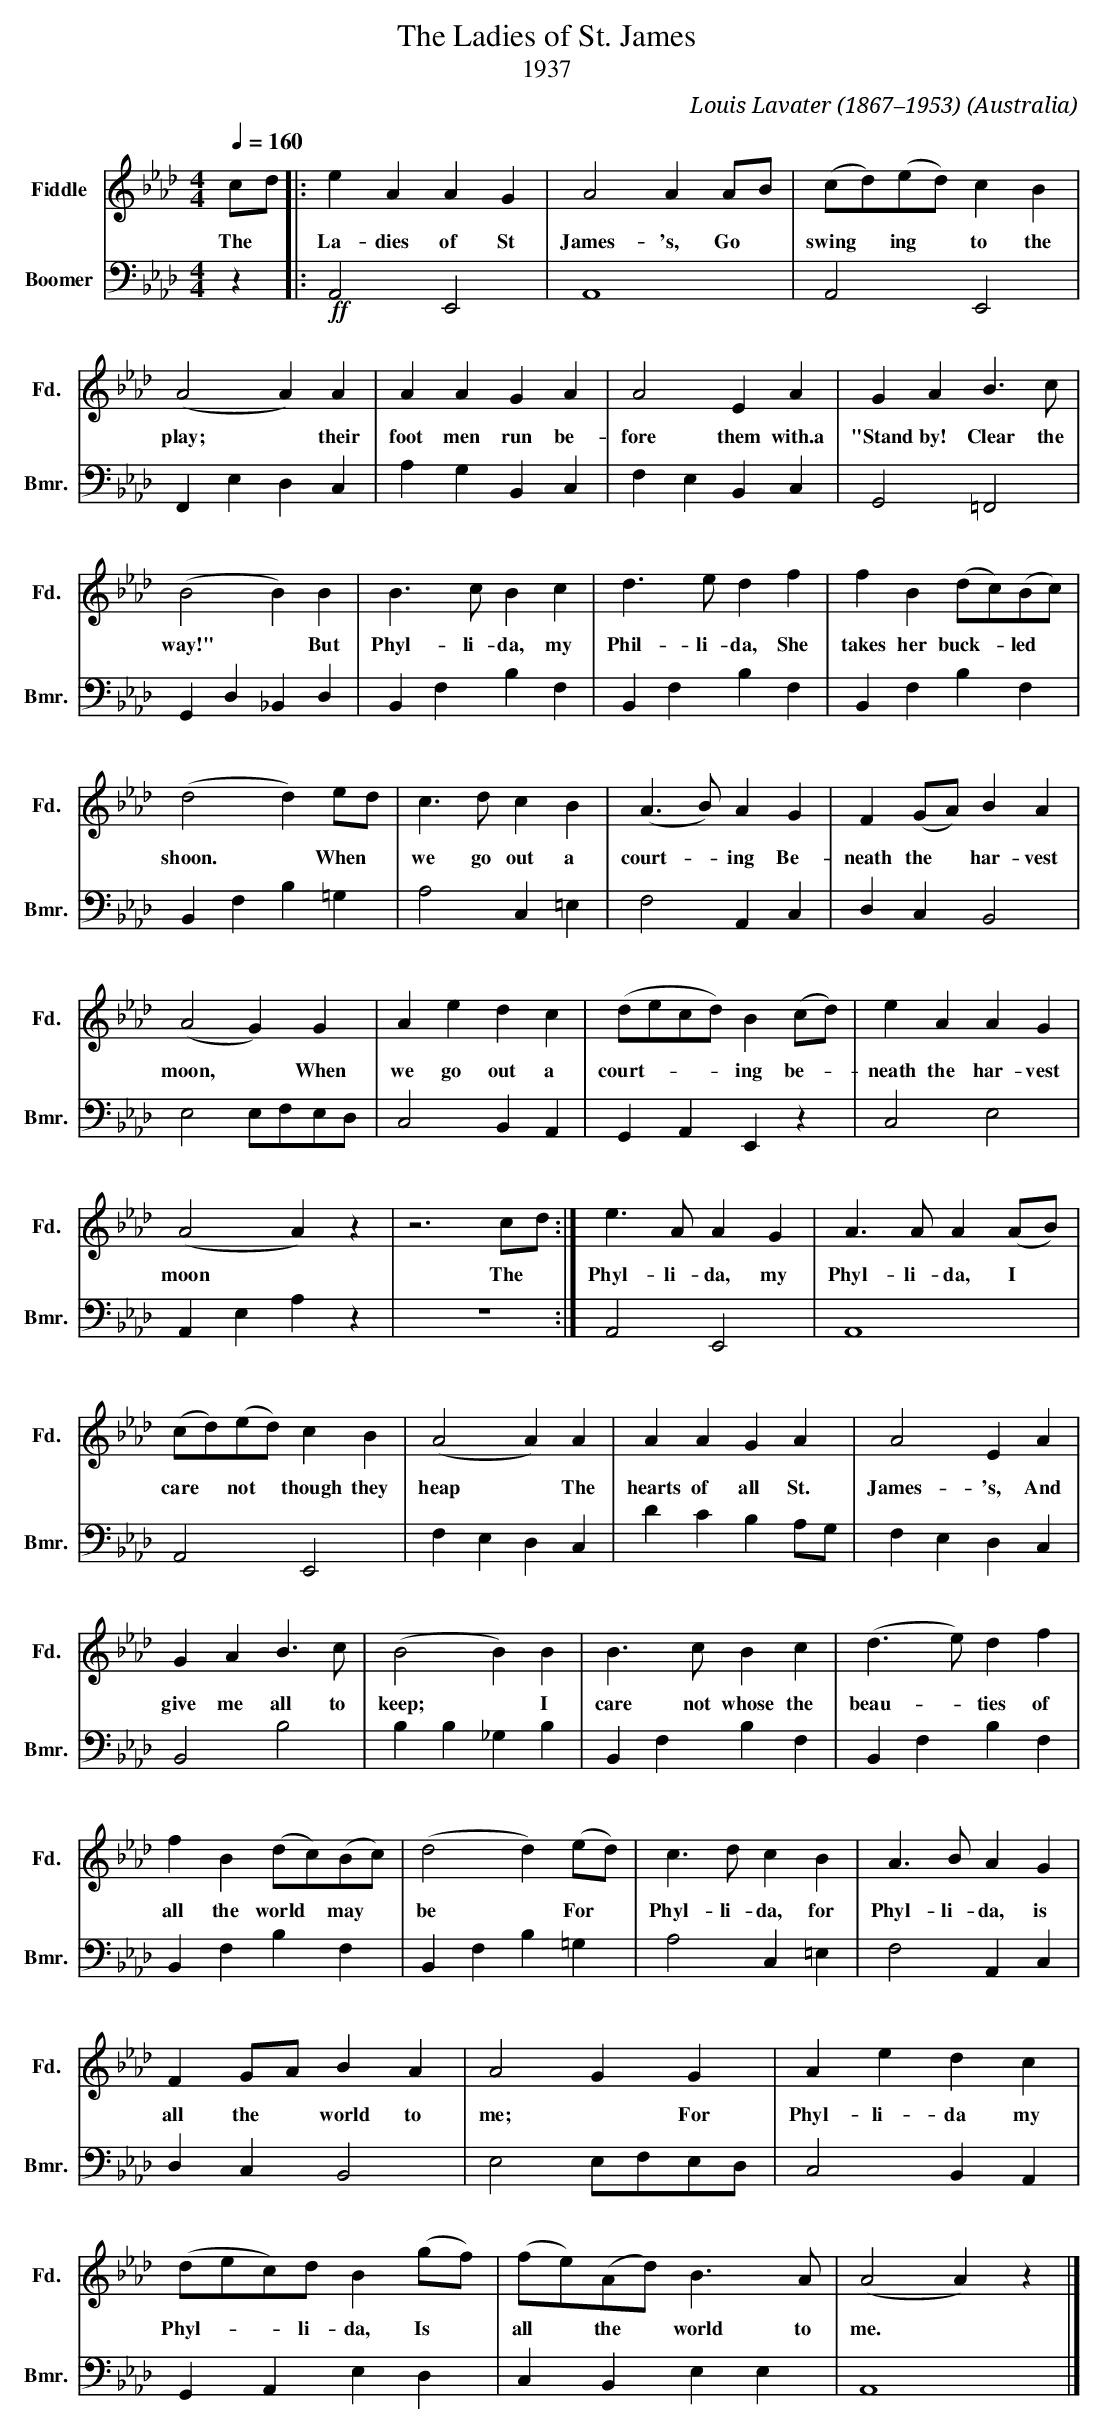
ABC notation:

X:1
T:The Ladies of St. James
T:1937
C:Louis Lavater (1867–1953)
O:Australia
L:1/4
M:4/4
Q:1/4=160
K:Ab
V:1 treble nm="Fiddle" snm="Fd."
V:2 treble
V:3 bass nm="Boomer" snm="Bmr."
V:1
[I: MIDI=program 41] c/d/ |: e A A G | A2 A A/B/ | (c/d/)(e/d/) c B | (A2 A) A | A A G A | A2 E A | G A B3/2 c/ |
w: The *|La- dies of St|James- 's, Go *|swing * ing * to the|play; * their|foot men run be-|fore them with.a|"Stand by! Clear the|
(B2 B) B | B3/2 c/ B c | d3/2 e/ d f | f B (d/c/)(B/c/) | (d2 d) e/d/ | c3/2 d/ c B |
w: way!" * But|Phyl- li- da, my|Phil- li- da, She|takes her buck- * led *|shoon. * When *|we go out a|
(A3/2 B/) A G | F (G/A/) B A | (A2 G) G | A e d c | (d/e/c/d/) B (c/d/) | e A A G | (A2 A) z |
w: court- * ing Be-|neath the * har- vest|moon, * When|we go out a|court- * * * ing be- *|neath the har- vest|moon *|
z3 c/d/ :| e3/2 A/ A G | A3/2 A/ A (A/B/) | (c/d/)(e/d/) c B | (A2 A) A | A A G A | A2 E A |
w: The *|Phyl- li- da, my|Phyl- li- da, I *|care * not * though they|heap * The|hearts of all St.|James- 's, And|
G A B3/2 c/ | (B2 B) B | B3/2 c/ B c | (d3/2 e/) d f | f B (d/c/)(B/c/) | (d2 d) (e/d/) |
w: give me all to|keep; * I|care not whose the|beau- * ties of|all the world * may *|be * For *|
c3/2 d/ c B | A3/2 B/ A G | F G/A/ B A | A2 G G | A e d c | (d/e/c/)d/ B (g/f/) |
w: Phyl- li- da, for|Phyl- li- da, is|all the * world to|me; * For|Phyl- li- da my|Phyl- * * li- da, Is *|
(f/e/)(A/d/) B3/2 A/ | (A2 A) z |]
w: all * the * world to|me. *|
V:3
[I: MIDI=program 33] z |: !ff!A,,2 E,,2 | A,,4 | A,,2 E,,2 | F,, E, D, C, | A, G, B,, C, | F, E, B,, C, | G,,2 =F,,2 |
G,, D, _B,, D, | B,, F, B, F, | B,, F, B, F, | B,, F, B, F, | B,, F, B, =G, | A,2 C, =E, |
F,2 A,, C, | D, C, B,,2 | E,2 E,/F,/E,/D,/ | C,2 B,, A,, | G,, A,, E,, z | C,2 E,2 | A,, E, A, z |
z4 :| A,,2 E,,2 | A,,4 | A,,2 E,,2 | F, E, D, C, | D C B, A,/G,/ | F, E, D, C, | B,,2 B,2 |
B, B, _G, B, | B,, F, B, F, | B,, F, B, F, | B,, F, B, F, | B,, F, B, =G, | A,2 C, =E, |
F,2 A,, C, | D, C, B,,2 | E,2 E,/F,/E,/D,/ | C,2 B,, A,, | G,, A,, E, D, | C, B,, E, E, | A,,4 |]
